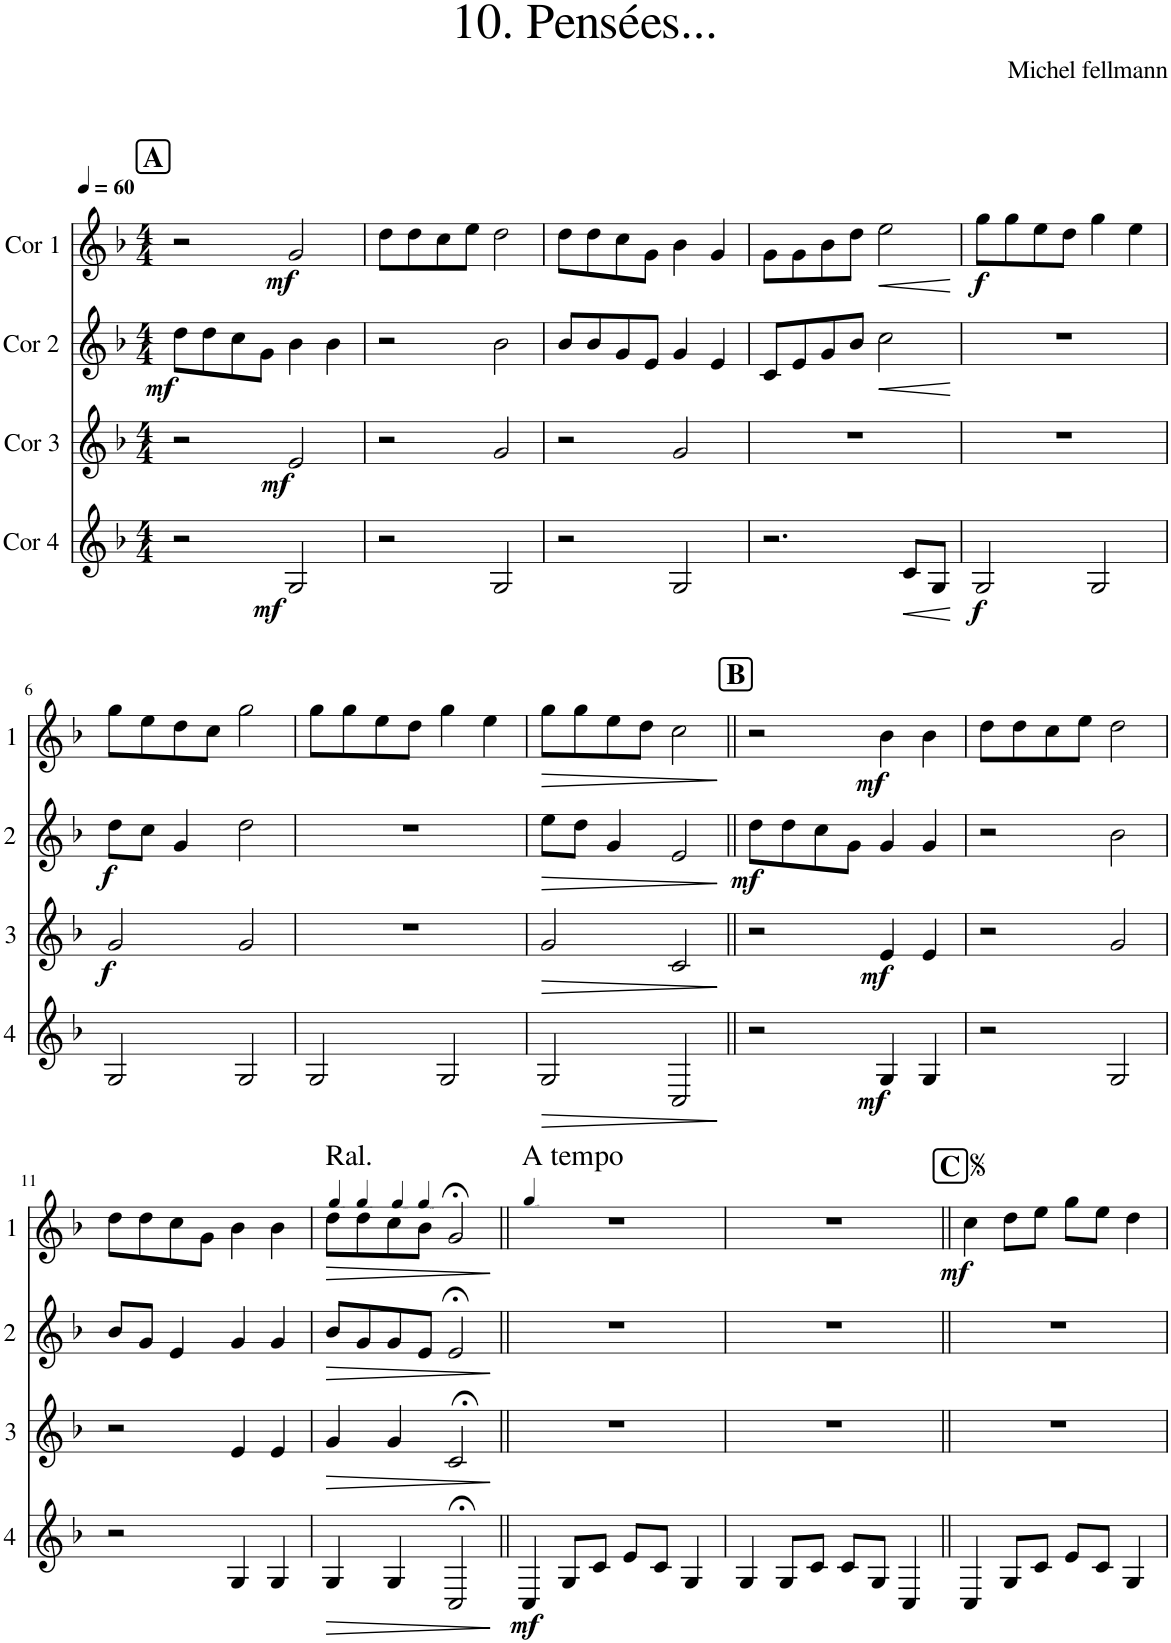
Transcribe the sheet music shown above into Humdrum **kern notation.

**kern	**dynam	**kern	**dynam	**kern	**dynam	**kern	**dynam
*part4	*part4	*part3	*part3	*part2	*part2	*part1	*part1
*staff4	*staff4	*staff3	*staff3	*staff2	*staff2	*staff1	*staff1
*I"Cor 4	*	*I"Cor 3	*	*I"Cor 2	*	*I"Cor 1	*
*clefG2	*	*clefG2	*	*clefG2	*	*clefG2	*
*Trd4c7	*	*Trd4c7	*	*Trd4c7	*	*Trd4c7	*
*k[b-]	*	*k[b-]	*	*k[b-]	*	*k[b-]	*
*M4/4	*	*M4/4	*	*M4/4	*	*M4/4	*
*MM60	*	*MM60	*	*MM60	*	*MM60	*
!!LO:REH:place=s1:a:B:cj:fs=14:t=A
=1	=1	=1	=1	=1	=1	=1	=1
!	!	!	!	!	!LO:DY:b	!	!
2r	.	2r	.	8dd\L	mf	2r	.
.	.	.	.	8dd\	.	.	.
.	.	.	.	8cc\	.	.	.
.	.	.	.	8g\J	.	.	.
!	!LO:DY:b	!	!LO:DY:b	!	!	!	!LO:DY:b
2G/	mf	2e/	mf	4b-\	.	2g/	mf
.	.	.	.	4b-\	.	.	.
=2	=2	=2	=2	=2	=2	=2	=2
2r	.	2r	.	2r	.	8dd\L	.
.	.	.	.	.	.	8dd\	.
.	.	.	.	.	.	8cc\	.
.	.	.	.	.	.	8ee\J	.
2G/	.	2g/	.	2b-\	.	2dd\	.
=3	=3	=3	=3	=3	=3	=3	=3
2r	.	2r	.	8b-/L	.	8dd\L	.
.	.	.	.	8b-/	.	8dd\	.
.	.	.	.	8g/	.	8cc\	.
.	.	.	.	8e/J	.	8g\J	.
2G/	.	2g/	.	4g/	.	4b-\	.
.	.	.	.	4e/	.	4g/	.
=4	=4	=4	=4	=4	=4	=4	=4
2.r	.	1r	.	8c/L	.	8g\L	.
.	.	.	.	8e/	.	8g\	.
.	.	.	.	8g/	.	8b-\	.
.	.	.	.	8b-/J	.	8dd\J	.
!	!	!	!	!	!LO:HP:b	!	!LO:HP:b
.	.	.	.	2cc\	<	2ee\	<
!	!LO:HP:b	!	!	!	!	!	!
8c/L	<	.	.	.	.	.	.
8G/J	.	.	.	.	.	.	.
.	[	.	.	.	[	.	[
=5	=5	=5	=5	=5	=5	=5	=5
!	!LO:DY:b	!	!	!	!	!	!LO:DY:b
2G/	f	1r	.	1r	.	8gg\L	f
.	.	.	.	.	.	8gg\	.
.	.	.	.	.	.	8ee\	.
.	.	.	.	.	.	8dd\J	.
2G/	.	.	.	.	.	4gg\	.
.	.	.	.	.	.	4ee\	.
!!LO:LB:g=z
=6	=6	=6	=6	=6	=6	=6	=6
!	!	!	!LO:DY:b	!	!LO:DY:b	!	!
2G/	.	2g/	f	8dd\L	f	8gg\L	.
.	.	.	.	8cc\J	.	8ee\	.
.	.	.	.	4g/	.	8dd\	.
.	.	.	.	.	.	8cc\J	.
2G/	.	2g/	.	2dd\	.	2gg\	.
=7	=7	=7	=7	=7	=7	=7	=7
2G/	.	1r	.	1r	.	8gg\L	.
.	.	.	.	.	.	8gg\	.
.	.	.	.	.	.	8ee\	.
.	.	.	.	.	.	8dd\J	.
2G/	.	.	.	.	.	4gg\	.
.	.	.	.	.	.	4ee\	.
=8	=8	=8	=8	=8	=8	=8	=8
!	!LO:HP:b	!	!LO:HP:b	!	!LO:HP:b	!	!LO:HP:b
2G/	>	2g/	>	8ee\L	>	8gg\L	>
.	.	.	.	8dd\J	.	8gg\	.
.	.	.	.	4g/	.	8ee\	.
.	.	.	.	.	.	8dd\J	.
2C/	.	2c/	.	2e/	.	2cc\	.
.	]	.	]	.	]	.	]
!!LO:REH:place=s1:a:B:cj:fs=14:t=B
=9||	=9||	=9||	=9||	=9||	=9||	=9||	=9||
!	!	!	!	!	!LO:DY:b	!	!
2r	.	2r	.	8dd\L	mf	2r	.
.	.	.	.	8dd\	.	.	.
.	.	.	.	8cc\	.	.	.
.	.	.	.	8g\J	.	.	.
!	!LO:DY:b	!	!LO:DY:b	!	!	!	!LO:DY:b
4G/	mf	4e/	mf	4g/	.	4b-\	mf
4G/	.	4e/	.	4g/	.	4b-\	.
=10	=10	=10	=10	=10	=10	=10	=10
2r	.	2r	.	2r	.	8dd\L	.
.	.	.	.	.	.	8dd\	.
.	.	.	.	.	.	8cc\	.
.	.	.	.	.	.	8ee\J	.
2G/	.	2g/	.	2b-\	.	2dd\	.
!!LO:LB:g=z
=11	=11	=11	=11	=11	=11	=11	=11
2r	.	2r	.	8b-/L	.	8dd\L	.
.	.	.	.	8g/J	.	8dd\	.
.	.	.	.	4e/	.	8cc\	.
.	.	.	.	.	.	8g\J	.
4G/	.	4e/	.	4g/	.	4b-\	.
4G/	.	4e/	.	4g/	.	4b-\	.
=12	=12	=12	=12	=12	=12	=12	=12
*	*	*	*	*	*	*MM58	*
!	!	!	!	!	!	!LO:TX:a:t=Ral.	!
!	!LO:HP:b	!	!LO:HP:b	!	!LO:HP:b	!	!LO:HP:b
4G/	>	4g/	>	8b-/L	>	8dd\L	>
*	*	*	*	*	*	*MM55	*
.	.	.	.	8g/	.	8dd\	.
*	*	*	*	*	*	*MM51	*
4G/	.	4g/	.	8g/	.	8cc\	.
*	*	*	*	*	*	*MM45	*
.	.	.	.	8e/J	.	8b-\J	.
2C;</	.	2c;</	.	2e;</	.	2g;</	.
.	]	.	]	.	]	.	]
=13||	=13||	=13||	=13||	=13||	=13||	=13||	=13||
*	*	*	*	*	*	*MM60	*
!	!	!	!	!	!	!LO:TX:a:t=A tempo	!
!	!LO:DY:b	!	!	!	!	!	!
4C/	mf	1r	.	1r	.	1r	.
8G/L	.	.	.	.	.	.	.
8c/J	.	.	.	.	.	.	.
8e/L	.	.	.	.	.	.	.
8c/J	.	.	.	.	.	.	.
4G/	.	.	.	.	.	.	.
=14	=14	=14	=14	=14	=14	=14	=14
4G/	.	1r	.	1r	.	1r	.
8G/L	.	.	.	.	.	.	.
8c/J	.	.	.	.	.	.	.
8c/L	.	.	.	.	.	.	.
8G/J	.	.	.	.	.	.	.
4C/	.	.	.	.	.	.	.
!!LO:REH:place=s1:a:B:cj:fs=14:t=C
=15||	=15||	=15||	=15||	=15||	=15||	=15||	=15||
!	!	!	!	!	!	!	!LO:DY:b
4C/	.	1r	.	1r	.	4cc\	mf
8G/L	.	.	.	.	.	8dd\L	.
8c/J	.	.	.	.	.	8ee\J	.
8e/L	.	.	.	.	.	8gg\L	.
8c/J	.	.	.	.	.	8ee\J	.
4G/	.	.	.	.	.	4dd\	.
=	=	=	=	=	=	=	=
*-	*-	*-	*-	*-	*-	*-	*-
